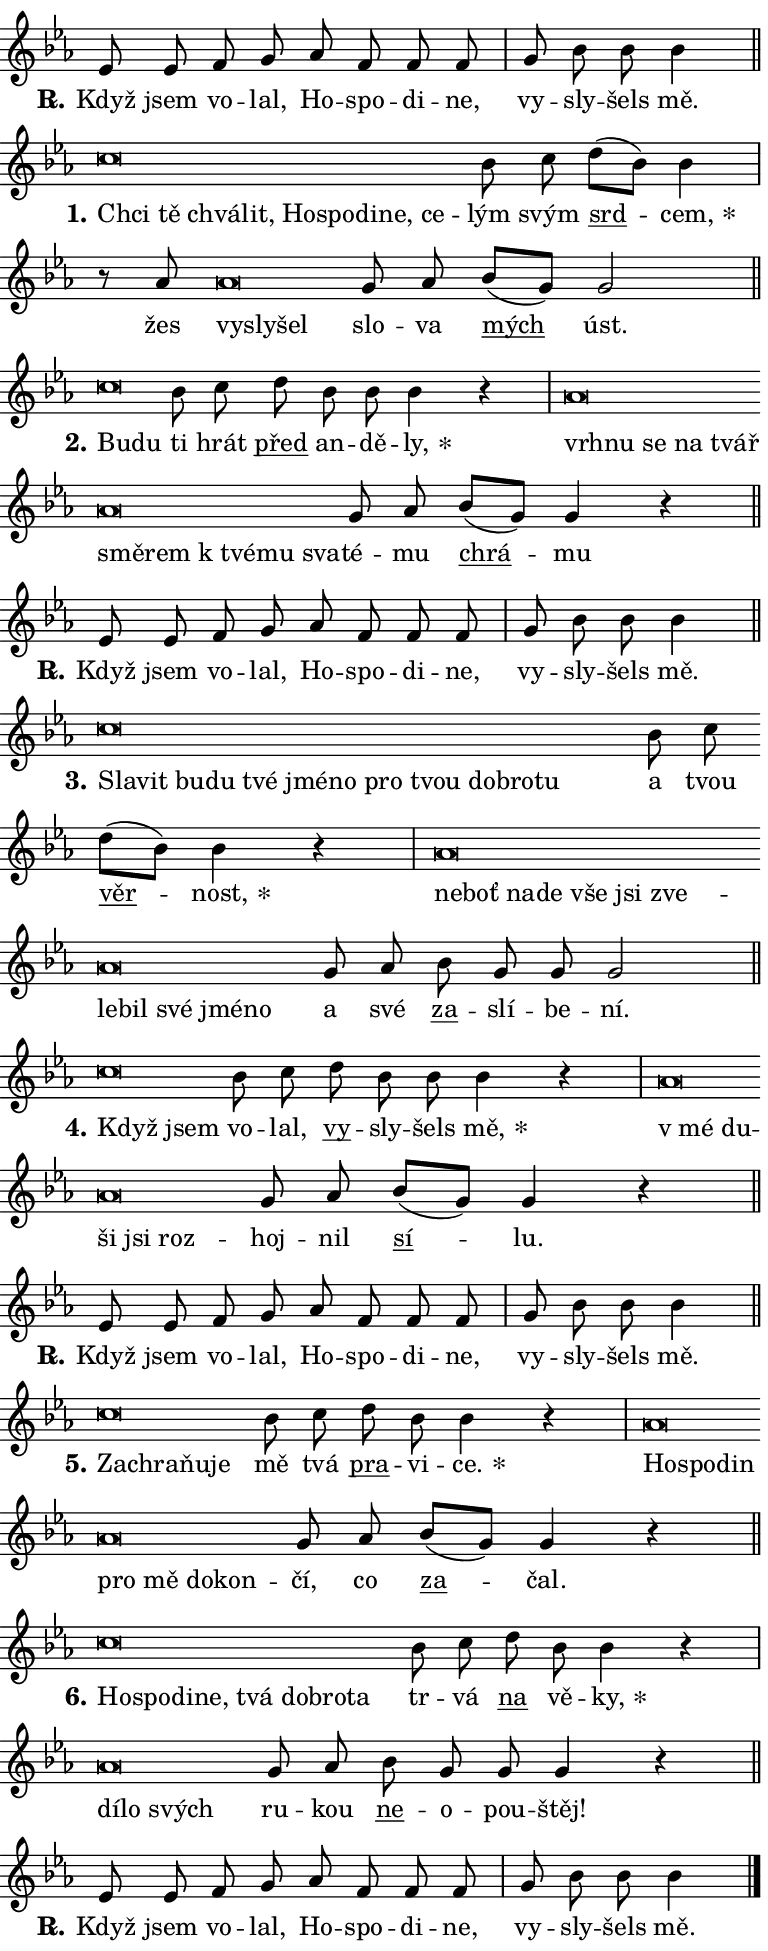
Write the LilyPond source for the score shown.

\version "2.24.0"
\header { tagline = "" }
\paper {
  indent = 0\cm
  top-margin = 0\cm
  right-margin = 0.13\cm % to fit lyric hyphens
  bottom-margin = 0\cm
  left-margin = 0\cm
  paper-width = 13\cm
  page-breaking = #ly:one-page-breaking
  system-system-spacing.basic-distance = #11
  score-system-spacing.basic-distance = #11
  ragged-last = ##f
}


%% Author: Thomas Morley
%% https://lists.gnu.org/archive/html/lilypond-user/2020-05/msg00002.html
#(define (line-position grob)
"Returns position of @var[grob} in current system:
   @code{'start}, if at first time-step
   @code{'end}, if at last time-step
   @code{'middle} otherwise
"
  (let* ((col (ly:item-get-column grob))
         (ln (ly:grob-object col 'left-neighbor))
         (rn (ly:grob-object col 'right-neighbor))
         (col-to-check-left (if (ly:grob? ln) ln col))
         (col-to-check-right (if (ly:grob? rn) rn col))
         (break-dir-left
           (and
             (ly:grob-property col-to-check-left 'non-musical #f)
             (ly:item-break-dir col-to-check-left)))
         (break-dir-right
           (and
             (ly:grob-property col-to-check-right 'non-musical #f)
             (ly:item-break-dir col-to-check-right))))
        (cond ((eqv? 1 break-dir-left) 'start)
              ((eqv? -1 break-dir-right) 'end)
              (else 'middle))))

#(define (tranparent-at-line-position vctor)
  (lambda (grob)
  "Relying on @code{line-position} select the relevant enry from @var{vctor}.
Used to determine transparency,"
    (case (line-position grob)
      ((end) (not (vector-ref vctor 0)))
      ((middle) (not (vector-ref vctor 1)))
      ((start) (not (vector-ref vctor 2))))))

noteHeadBreakVisibility =
#(define-music-function (break-visibility)(vector?)
"Makes @code{NoteHead}s transparent relying on @var{break-visibility}"
#{
  \override NoteHead.transparent =
    #(tranparent-at-line-position break-visibility)
#})

#(define delete-ledgers-for-transparent-note-heads
  (lambda (grob)
    "Reads whether a @code{NoteHead} is transparent.
If so this @code{NoteHead} is removed from @code{'note-heads} from
@var{grob}, which is supposed to be @code{LedgerLineSpanner}.
As a result ledgers are not printed for this @code{NoteHead}"
    (let* ((nhds-array (ly:grob-object grob 'note-heads))
           (nhds-list
             (if (ly:grob-array? nhds-array)
                 (ly:grob-array->list nhds-array)
                 '()))
           ;; Relies on the transparent-property being done before
           ;; Staff.LedgerLineSpanner.after-line-breaking is executed.
           ;; This is fragile ...
           (to-keep
             (remove
               (lambda (nhd)
                 (ly:grob-property nhd 'transparent #f))
               nhds-list)))
      ;; TODO find a better method to iterate over grob-arrays, similiar
      ;; to filter/remove etc for lists
      ;; For now rebuilt from scratch
      (set! (ly:grob-object grob 'note-heads)  '())
      (for-each
        (lambda (nhd)
          (ly:pointer-group-interface::add-grob grob 'note-heads nhd))
        to-keep))))

squashNotes = {
  \override NoteHead.X-extent = #'(-0.2 . 0.2)
  \override NoteHead.Y-extent = #'(-0.75 . 0)
  \override NoteHead.stencil =
    #(lambda (grob)
       (let ((pos (ly:grob-property grob 'staff-position)))
         (begin
           (if (< pos -7) (display "ERROR: Lower brevis then expected\n") (display ""))
           (if (<= pos -6) ly:text-interface::print ly:note-head::print))))
}
unSquashNotes = {
  \revert NoteHead.X-extent
  \revert NoteHead.Y-extent
  \revert NoteHead.stencil
}

hideNotes = \noteHeadBreakVisibility #begin-of-line-visible
unHideNotes = \noteHeadBreakVisibility #all-visible

% work-around for resetting accidentals
% https://lilypond.org/doc/v2.23/Documentation/notation/displaying-rhythms#unmetered-music
cadenzaMeasure = {
  \cadenzaOff
  \partial 1024 s1024
  \cadenzaOn
}

#(define-markup-command (accent layout props text) (markup?)
  "Underline accented syllable"
  (interpret-markup layout props
    #{\markup \override #'(offset . 4.3) \underline { #text }#}))

responsum = \markup \concat {
  "R" \hspace #-1.05 \path #0.1 #'((moveto 0 0.07) (lineto 0.9 0.8)) \hspace #0.05 "."
}

spaceSize = #0.6828661417322834 % exact space size for TeX Gyre Schola

\layout {
  \context {
    \Staff
    \remove "Time_signature_engraver"
    \override LedgerLineSpanner.after-line-breaking = #delete-ledgers-for-transparent-note-heads
  }
  \context {
    \Lyrics {
      \override LyricSpace.minimum-distance = \spaceSize
      \override LyricText.font-name = #"TeX Gyre Schola"
      \override LyricText.font-size = 1
      \override StanzaNumber.font-name = #"TeX Gyre Schola Bold"
      \override StanzaNumber.font-size = 1
    }
  }
  \context {
    \Score 
    \override NoteHead.text =
      #(lambda (grob) 
        (let ((pos (ly:grob-property grob 'staff-position)))
          #{\markup {
            \combine
              \halign #-0.55 \raise #(if (= pos -6) 0 0.5) \override #'(thickness . 2) \draw-line #'(3.2 . 0)
              \musicglyph "noteheads.sM1"
          }#}))
  }
}

% magnetic-lyrics.ily
%
%   written by
%     Jean Abou Samra <jean@abou-samra.fr>
%     Werner Lemberg <wl@gnu.org>
%
%   adapted by
%     Jiri Hon <jiri.hon@gmail.com>
%
% Version 2022-Apr-15

% https://www.mail-archive.com/lilypond-user@gnu.org/msg149350.html

#(define (Left_hyphen_pointer_engraver context)
   "Collect syllable-hyphen-syllable occurrences in lyrics and store
them in properties.  This engraver only looks to the left.  For
example, if the lyrics input is @code{foo -- bar}, it does the
following.

@itemize @bullet
@item
Set the @code{text} property of the @code{LyricHyphen} grob between
@q{foo} and @q{bar} to @code{foo}.

@item
Set the @code{left-hyphen} property of the @code{LyricText} grob with
text @q{foo} to the @code{LyricHyphen} grob between @q{foo} and
@q{bar}.
@end itemize

Use this auxiliary engraver in combination with the
@code{lyric-@/text::@/apply-@/magnetic-@/offset!} hook."
   (let ((hyphen #f)
         (text #f))
     (make-engraver
      (acknowledgers
       ((lyric-syllable-interface engraver grob source-engraver)
        (set! text grob)))
      (end-acknowledgers
       ((lyric-hyphen-interface engraver grob source-engraver)
        ;(when (not (grob::has-interface grob 'lyric-space-interface))
          (set! hyphen grob)));)
      ((stop-translation-timestep engraver)
       (when (and text hyphen)
         (ly:grob-set-object! text 'left-hyphen hyphen))
       (set! text #f)
       (set! hyphen #f)))))

#(define (lyric-text::apply-magnetic-offset! grob)
   "If the space between two syllables is less than the value in
property @code{LyricText@/.details@/.squash-threshold}, move the right
syllable to the left so that it gets concatenated with the left
syllable.

Use this function as a hook for
@code{LyricText@/.after-@/line-@/breaking} if the
@code{Left_@/hyphen_@/pointer_@/engraver} is active."
   (let ((hyphen (ly:grob-object grob 'left-hyphen #f)))
     (when hyphen
       (let ((left-text (ly:spanner-bound hyphen LEFT)))
         (when (grob::has-interface left-text 'lyric-syllable-interface)
           (let* ((common (ly:grob-common-refpoint grob left-text X))
                  (this-x-ext (ly:grob-extent grob common X))
                  (left-x-ext
                   (begin
                     ;; Trigger magnetism for left-text.
                     (ly:grob-property left-text 'after-line-breaking)
                     (ly:grob-extent left-text common X)))
                  ;; `delta` is the gap width between two syllables.
                  (delta (- (interval-start this-x-ext)
                            (interval-end left-x-ext)))
                  (details (ly:grob-property grob 'details))
                  (threshold (assoc-get 'squash-threshold details 0.2)))
             (when (< delta threshold)
               (let* (;; We have to manipulate the input text so that
                      ;; ligatures crossing syllable boundaries are not
                      ;; disabled.  For languages based on the Latin
                      ;; script this is essentially a beautification.
                      ;; However, for non-Western scripts it can be a
                      ;; necessity.
                      (lt (ly:grob-property left-text 'text))
                      (rt (ly:grob-property grob 'text))
                      (is-space (grob::has-interface hyphen 'lyric-space-interface))
                      (space (if is-space " " ""))
                      (extra-delta (if is-space spaceSize 0))
                      ;; Append new syllable.
                      (ltrt-space (if (and (string? lt) (string? rt))
                                (string-append lt space rt)
                                (make-concat-markup (list lt space rt))))
                      ;; Right-align `ltrt` to the right side.
                      (ltrt-space-markup (grob-interpret-markup
                               grob
                               (make-translate-markup
                                (cons (interval-length this-x-ext) 0)
                                (make-right-align-markup ltrt-space)))))
                 (begin
                   ;; Don't print `left-text`.
                   (ly:grob-set-property! left-text 'stencil #f)
                   ;; Set text and stencil (which holds all collected
                   ;; syllables so far) and shift it to the left.
                   (ly:grob-set-property! grob 'text ltrt-space)
                   (ly:grob-set-property! grob 'stencil ltrt-space-markup)
                   (ly:grob-translate-axis! grob (- (- delta extra-delta)) X))))))))))


#(define (lyric-hyphen::displace-bounds-first grob)
   ;; Make very sure this callback isn't triggered too early.
   (let ((left (ly:spanner-bound grob LEFT))
         (right (ly:spanner-bound grob RIGHT)))
     (ly:grob-property left 'after-line-breaking)
     (ly:grob-property right 'after-line-breaking)
     (ly:lyric-hyphen::print grob)))

squashThreshold = #0.4

\layout {
  \context {
    \Lyrics
    \consists #Left_hyphen_pointer_engraver
    \override LyricText.after-line-breaking =
      #lyric-text::apply-magnetic-offset!
    \override LyricHyphen.stencil = #lyric-hyphen::displace-bounds-first
    \override LyricText.details.squash-threshold = \squashThreshold
    \override LyricHyphen.minimum-distance = 0
    \override LyricHyphen.minimum-length = \squashThreshold
  }
}

squashText = \override LyricText.details.squash-threshold = 9999
unSquashText = \override LyricText.details.squash-threshold = \squashThreshold

leftText = \override LyricText.self-alignment-X = #LEFT
unLeftText = \revert LyricText.self-alignment-X

starOffset = #(lambda (grob) 
                (let ((x_offset (ly:self-alignment-interface::aligned-on-x-parent grob)))
                  (if (= x_offset 0) 0 (+ x_offset 1.2))))

star = #(define-music-function (syllable)(string?)
"Append star separator at the end of a syllable"
#{
  \once \override LyricText.X-offset = #starOffset
  \lyricmode { \markup {
    #syllable
    \override #'((font-name . "TeX Gyre Schola Bold")) \hspace #0.2 \lower #0.65 \larger "*"
  } }
#})

starAccent = #(define-music-function (syllable)(string?)
"Append star separator at the end of a syllable and make accent"
#{
  \once \override LyricText.X-offset = #starOffset
  \lyricmode { \markup {
    \accent #syllable
    \override #'((font-name . "TeX Gyre Schola Bold")) \hspace #0.2 \lower #0.65 \larger "*"
  } }
#})

breath = #(define-music-function (syllable)(string?)
"Append breathing indicator at the end of a syllable"
#{
  \lyricmode { \markup { #syllable "+" } }
#})

optionalBreath = #(define-music-function (syllable)(string?)
"Append optional breathing indicator at the end of a syllable"
#{
  \lyricmode { \markup { #syllable "(+)" } }
#})


\score {
    <<
        \new Voice = "melody" { \cadenzaOn \key es \major \relative { es'8 es f g \bar "" as f f f \cadenzaMeasure \bar "|" g bes bes bes4 \cadenzaMeasure \bar "||" \break } }
        \new Lyrics \lyricsto "melody" { \lyricmode { \set stanza = \responsum
Když jsem vo -- lal, Ho -- spo -- di -- ne, vy -- sly -- šels mě. } }
    >>
    \layout {}
}

\score {
    <<
        \new Voice = "melody" { \cadenzaOn \key es \major \relative { \squashNotes c''\breve*1/16 \hideNotes \breve*1/16 \bar "" \breve*1/16 \bar "" \breve*1/16 \bar "" \breve*1/16 \bar "" \breve*1/16 \bar "" \breve*1/16 \bar "" \breve*1/16 \breve*1/16 \bar "" \unHideNotes \unSquashNotes bes8 c \bar "" d[( bes)] bes4 \cadenzaMeasure \bar "|" r8 as \squashNotes as\breve*1/16 \hideNotes \breve*1/16 \breve*1/16 \bar "" \unHideNotes \unSquashNotes g8 as \bar "" bes[( g)] g2 \cadenzaMeasure \bar "||" \break } }
        \new Lyrics \lyricsto "melody" { \lyricmode { \set stanza = "1."
\leftText Chci \squashText tě chvá -- lit, Ho -- spo -- di -- ne, ce -- \unLeftText \unSquashText lým svým \markup \accent srd -- \star cem, žes \leftText vy -- \squashText sly -- šel \unLeftText \unSquashText slo -- va \markup \accent mých úst. } }
    >>
    \layout {}
}

\score {
    <<
        \new Voice = "melody" { \cadenzaOn \key es \major \relative { \squashNotes c''\breve*1/16 \hideNotes \breve*1/16 \bar "" \unHideNotes \unSquashNotes bes8 c \bar "" d bes bes bes4 r \cadenzaMeasure \bar "|" \squashNotes as\breve*1/16 \hideNotes \breve*1/16 \bar "" \breve*1/16 \bar "" \breve*1/16 \bar "" \breve*1/16 \bar "" \breve*1/16 \bar "" \breve*1/16 \bar "" \breve*1/16 \bar "" \breve*1/16 \breve*1/16 \bar "" \unHideNotes \unSquashNotes g8 as \bar "" bes[( g)] g4 r \cadenzaMeasure \bar "||" \break } }
        \new Lyrics \lyricsto "melody" { \lyricmode { \set stanza = "2."
\leftText Bu -- \squashText du \unLeftText \unSquashText ti hrát \markup \accent před an -- dě -- \star ly, \leftText vrh -- \squashText nu se na tvář smě -- rem "k tvé" -- mu sva -- \unLeftText \unSquashText té -- mu \markup \accent chrá -- mu } }
    >>
    \layout {}
}

\score {
    <<
        \new Voice = "melody" { \cadenzaOn \key es \major \relative { es'8 es f g \bar "" as f f f \cadenzaMeasure \bar "|" g bes bes bes4 \cadenzaMeasure \bar "||" \break } }
        \new Lyrics \lyricsto "melody" { \lyricmode { \set stanza = \responsum
Když jsem vo -- lal, Ho -- spo -- di -- ne, vy -- sly -- šels mě. } }
    >>
    \layout {}
}

\score {
    <<
        \new Voice = "melody" { \cadenzaOn \key es \major \relative { \squashNotes c''\breve*1/16 \hideNotes \breve*1/16 \bar "" \breve*1/16 \bar "" \breve*1/16 \bar "" \breve*1/16 \bar "" \breve*1/16 \bar "" \breve*1/16 \bar "" \breve*1/16 \bar "" \breve*1/16 \bar "" \breve*1/16 \bar "" \breve*1/16 \breve*1/16 \bar "" \unHideNotes \unSquashNotes bes8 c \bar "" d[( bes)] bes4 r \cadenzaMeasure \bar "|" \squashNotes as\breve*1/16 \hideNotes \breve*1/16 \bar "" \breve*1/16 \bar "" \breve*1/16 \bar "" \breve*1/16 \bar "" \breve*1/16 \bar "" \breve*1/16 \bar "" \breve*1/16 \bar "" \breve*1/16 \bar "" \breve*1/16 \bar "" \breve*1/16 \breve*1/16 \bar "" \unHideNotes \unSquashNotes g8 as \bar "" bes g g g2 \cadenzaMeasure \bar "||" \break } }
        \new Lyrics \lyricsto "melody" { \lyricmode { \set stanza = "3."
\leftText Sla -- \squashText vit bu -- du tvé jmé -- no pro tvou dob -- ro -- tu \unLeftText \unSquashText a tvou \markup \accent věr -- \star nost, \leftText ne -- \squashText boť na -- de vše jsi zve -- le -- bil své jmé -- no \unLeftText \unSquashText a své \markup \accent za -- slí -- be -- ní. } }
    >>
    \layout {}
}

\score {
    <<
        \new Voice = "melody" { \cadenzaOn \key es \major \relative { \squashNotes c''\breve*1/16 \hideNotes \breve*1/16 \bar "" \unHideNotes \unSquashNotes bes8 c \bar "" d bes bes bes4 r \cadenzaMeasure \bar "|" \squashNotes as\breve*1/16 \hideNotes \breve*1/16 \bar "" \breve*1/16 \bar "" \breve*1/16 \breve*1/16 \bar "" \unHideNotes \unSquashNotes g8 as \bar "" bes[( g)] g4 r \cadenzaMeasure \bar "||" \break } }
        \new Lyrics \lyricsto "melody" { \lyricmode { \set stanza = "4."
\leftText Když \squashText jsem \unLeftText \unSquashText vo -- lal, \markup \accent vy -- sly -- šels \star mě, \leftText "v mé" \squashText du -- ši jsi roz -- \unLeftText \unSquashText hoj -- nil \markup \accent sí -- lu. } }
    >>
    \layout {}
}

\score {
    <<
        \new Voice = "melody" { \cadenzaOn \key es \major \relative { es'8 es f g \bar "" as f f f \cadenzaMeasure \bar "|" g bes bes bes4 \cadenzaMeasure \bar "||" \break } }
        \new Lyrics \lyricsto "melody" { \lyricmode { \set stanza = \responsum
Když jsem vo -- lal, Ho -- spo -- di -- ne, vy -- sly -- šels mě. } }
    >>
    \layout {}
}

\score {
    <<
        \new Voice = "melody" { \cadenzaOn \key es \major \relative { \squashNotes c''\breve*1/16 \hideNotes \breve*1/16 \bar "" \breve*1/16 \breve*1/16 \bar "" \unHideNotes \unSquashNotes bes8 c \bar "" d bes bes4 r \cadenzaMeasure \bar "|" \squashNotes as\breve*1/16 \hideNotes \breve*1/16 \bar "" \breve*1/16 \bar "" \breve*1/16 \bar "" \breve*1/16 \bar "" \breve*1/16 \breve*1/16 \bar "" \unHideNotes \unSquashNotes g8 as \bar "" bes[( g)] g4 r \cadenzaMeasure \bar "||" \break } }
        \new Lyrics \lyricsto "melody" { \lyricmode { \set stanza = "5."
\leftText Za -- \squashText chra -- ňu -- je \unLeftText \unSquashText mě tvá \markup \accent pra -- vi -- \star ce. \leftText Ho -- \squashText spo -- din pro mě do -- kon -- \unLeftText \unSquashText čí, co \markup \accent za -- čal. } }
    >>
    \layout {}
}

\score {
    <<
        \new Voice = "melody" { \cadenzaOn \key es \major \relative { \squashNotes c''\breve*1/16 \hideNotes \breve*1/16 \bar "" \breve*1/16 \bar "" \breve*1/16 \bar "" \breve*1/16 \bar "" \breve*1/16 \bar "" \breve*1/16 \breve*1/16 \bar "" \unHideNotes \unSquashNotes bes8 c \bar "" d bes bes4 r \cadenzaMeasure \bar "|" \squashNotes as\breve*1/16 \hideNotes \breve*1/16 \breve*1/16 \bar "" \unHideNotes \unSquashNotes g8 as \bar "" bes g g g4 r \cadenzaMeasure \bar "||" \break } }
        \new Lyrics \lyricsto "melody" { \lyricmode { \set stanza = "6."
\leftText Ho -- \squashText spo -- di -- ne, tvá dob -- ro -- ta \unLeftText \unSquashText tr -- vá \markup \accent na vě -- \star ky, \leftText dí -- \squashText lo svých \unLeftText \unSquashText ru -- kou \markup \accent ne -- o -- pou -- štěj! } }
    >>
    \layout {}
}

\score {
    <<
        \new Voice = "melody" { \cadenzaOn \key es \major \relative { es'8 es f g \bar "" as f f f \cadenzaMeasure \bar "|" g bes bes bes4 \cadenzaMeasure \bar "||" \break } \bar "|." }
        \new Lyrics \lyricsto "melody" { \lyricmode { \set stanza = \responsum
Když jsem vo -- lal, Ho -- spo -- di -- ne, vy -- sly -- šels mě. } }
    >>
    \layout {}
}
